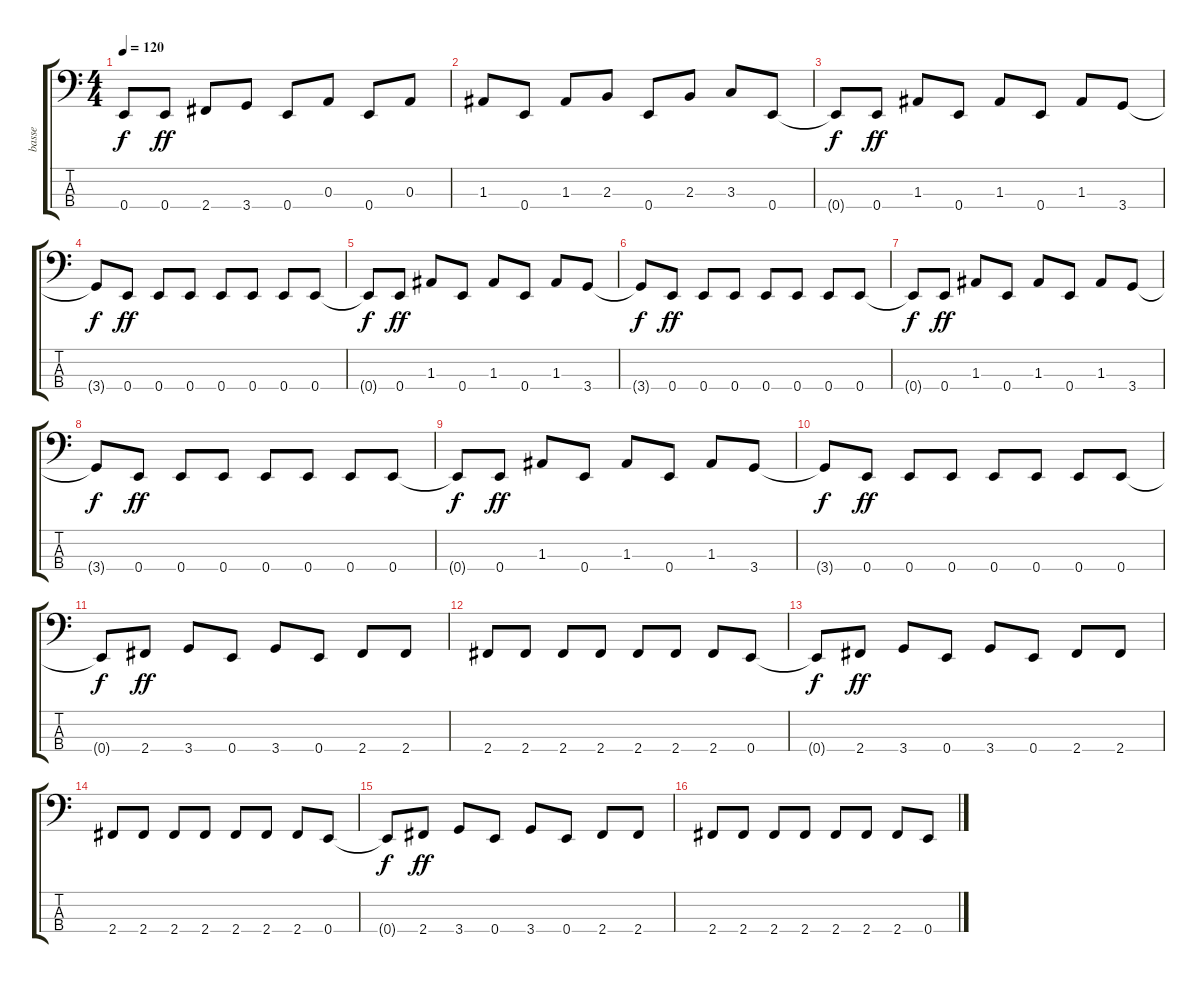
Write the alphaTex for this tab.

\track ("basse" "basse") {instrument electricbassfinger}
\staff {score tabs}
\tuning (G2 D2 A1 E1) {hide}
\ts (4 4)
\tempo 120
\clef f4
\ks c
0.4{t}.8{dy f} 0.4.8{dy ff} 2.4.8 3.4.8 0.4.8 0.3.8 0.4.8 0.3.8 |
1.3.8 0.4.8 1.3.8 2.3.8 0.4.8 2.3.8 3.3.8 0.4.8 |
0.4{t}.8{dy f} 0.4.8{dy ff} 1.3.8 0.4.8 1.3.8 0.4.8 1.3.8 3.4.8 |
3.4{t}.8{dy f} 0.4.8{dy ff} 0.4.8 0.4.8 0.4.8 0.4.8 0.4.8 0.4.8 |
0.4{t}.8{dy f} 0.4.8{dy ff} 1.3.8 0.4.8 1.3.8 0.4.8 1.3.8 3.4.8 |
3.4{t}.8{dy f} 0.4.8{dy ff} 0.4.8 0.4.8 0.4.8 0.4.8 0.4.8 0.4.8 |
0.4{t}.8{dy f} 0.4.8{dy ff} 1.3.8 0.4.8 1.3.8 0.4.8 1.3.8 3.4.8 |
3.4{t}.8{dy f} 0.4.8{dy ff} 0.4.8 0.4.8 0.4.8 0.4.8 0.4.8 0.4.8 |
0.4{t}.8{dy f} 0.4.8{dy ff} 1.3.8 0.4.8 1.3.8 0.4.8 1.3.8 3.4.8 |
3.4{t}.8{dy f} 0.4.8{dy ff} 0.4.8 0.4.8 0.4.8 0.4.8 0.4.8 0.4.8 |
0.4{t}.8{dy f} 2.4.8{dy ff} 3.4.8 0.4.8 3.4.8 0.4.8 2.4.8 2.4.8 |
2.4.8 2.4.8 2.4.8 2.4.8 2.4.8 2.4.8 2.4.8 0.4.8 |
0.4{t}.8{dy f} 2.4.8{dy ff} 3.4.8 0.4.8 3.4.8 0.4.8 2.4.8 2.4.8 |
2.4.8 2.4.8 2.4.8 2.4.8 2.4.8 2.4.8 2.4.8 0.4.8 |
0.4{t}.8{dy f} 2.4.8{dy ff} 3.4.8 0.4.8 3.4.8 0.4.8 2.4.8 2.4.8 |
2.4.8 2.4.8 2.4.8 2.4.8 2.4.8 2.4.8 2.4.8 0.4.8
